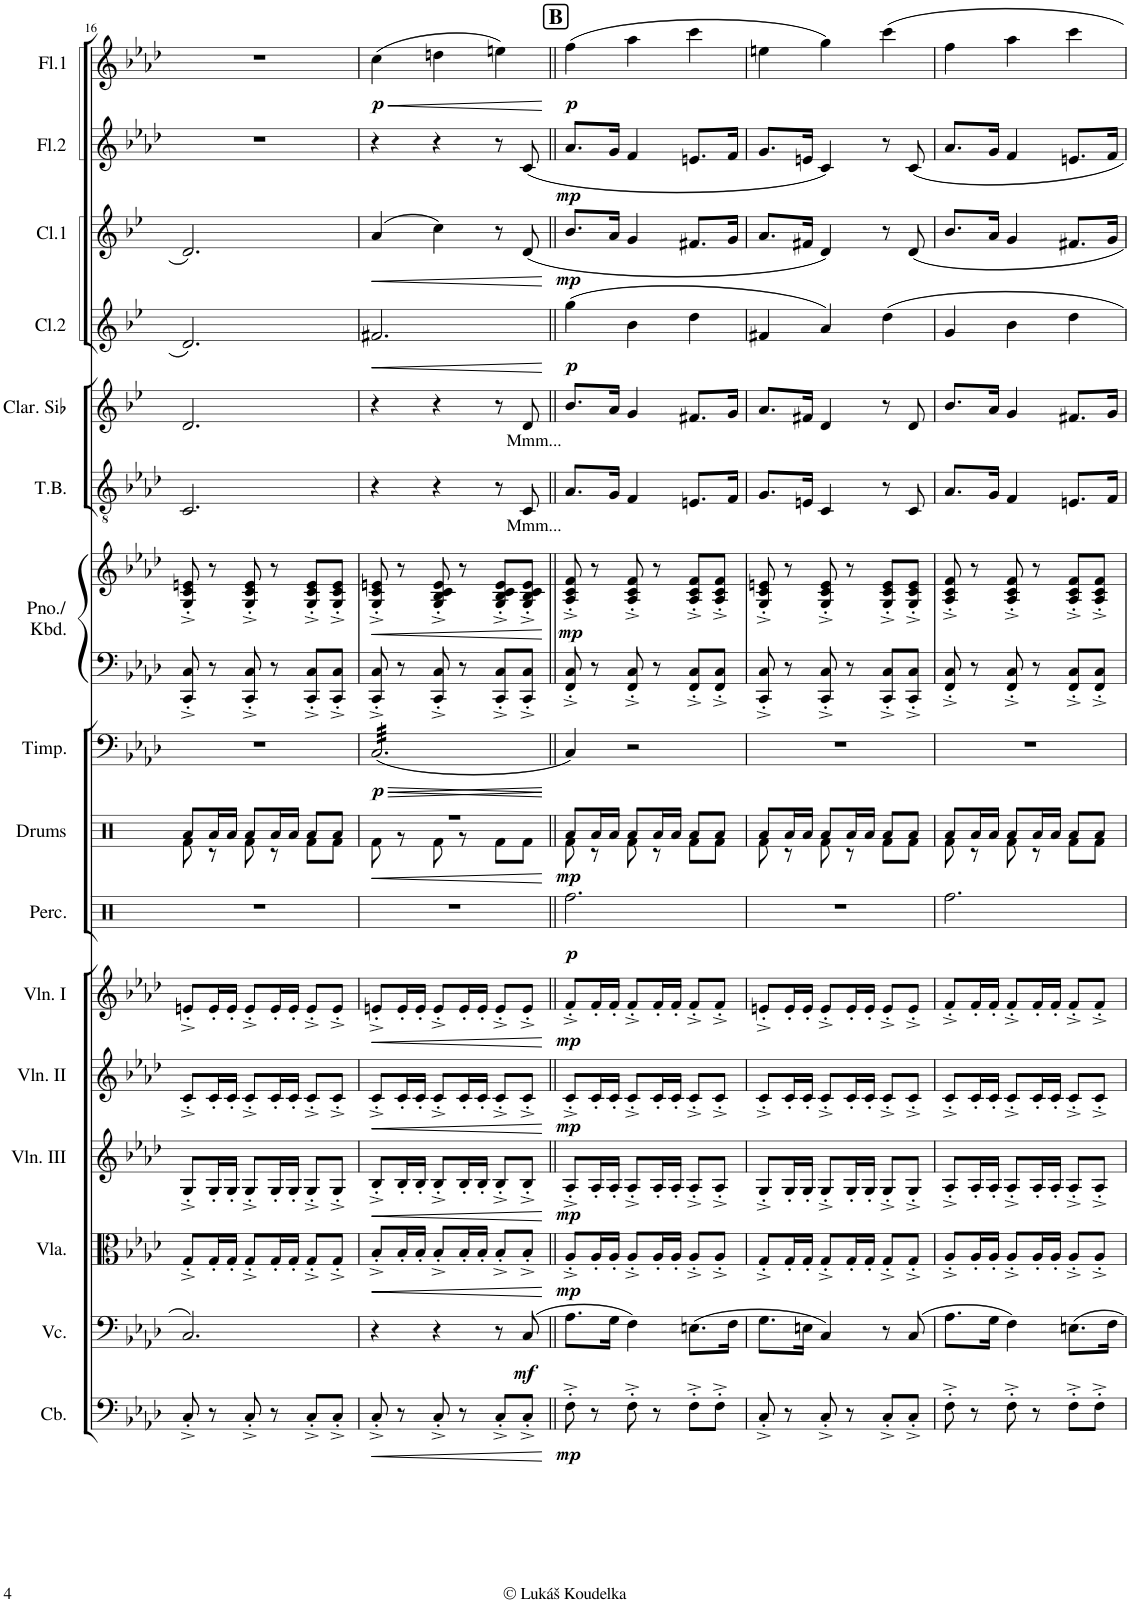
**kern	**dynam	**kern	**dynam	**kern	**dynam	**kern	**dynam	**kern	**dynam	**kern	**dynam	**kern	**dynam	**kern	**dynam	**kern	**dynam	**kern	**kern	**dynam	**kern	**text	**kern	**text	**kern	**dynam	**kern	**dynam	**kern	**dynam	**kern	**dynam
*part16	*part16	*part15	*part15	*part14	*part14	*part13	*part13	*part12	*part12	*part11	*part11	*part10	*part10	*part9	*part9	*part8	*part8	*part7	*part7	*part7	*part6	*part6	*part5	*part5	*part4	*part4	*part3	*part3	*part2	*part2	*part1	*part1
*staff17	*staff17	*staff16	*staff16	*staff15	*staff15	*staff14	*staff14	*staff13	*staff13	*staff12	*staff12	*staff11	*staff11	*staff10	*staff10	*staff9	*staff9	*staff8	*staff7	*staff7/8	*staff6	*staff6	*staff5	*staff5	*staff4	*staff4	*staff3	*staff3	*staff2	*staff2	*staff1	*staff1
*I"Contrabass (Bass Guitar)	*	*I"Violoncello	*	*I"Viola	*	*I"Violin III (optional - replace Viola)	*	*I"Violin II	*	*I"Violin I	*	*I"Percussion (Tam-Tam, Glock., Cl.Cymb)	*	*I"Drums	*	*I"Timpani	*	*I"Piano/ Keyboard (optional)	*	*	*I"Tenor Bass	*	*I"Clarinette en Sib	*	*I"2nd Clarinet in Bb	*	*I"1st Clarinet in Bb	*	*I"2nd Flute	*	*I"1st Flute	*
*I'Cb.	*	*I'Vc.	*	*I'Vla.	*	*I'Vln. III	*	*I'Vln. II	*	*I'Vln. I	*	*I'Perc.	*	*I'Drums	*	*I'Timp.	*	*I'Pno./ Kbd.	*	*	*I'T.B.	*	*I'Clar. Sib	*	*I'Cl.2	*	*I'Cl.1	*	*I'Fl.2	*	*I'Fl.1	*
!!LO:PB:g=z
*clefF4	*	*clefF4	*	*clefC3	*	*clefG2	*	*clefG2	*	*clefG2	*	*clefX	*	*clefX	*	*clefF4	*	*clefF4	*clefG2	*	*clefGv2	*	*clefG2	*	*clefG2	*	*clefG2	*	*clefG2	*	*clefG2	*
*Trd7c12	*	*	*	*	*	*	*	*	*	*	*	*	*	*	*	*	*	*	*	*	*	*	*Trd1c2	*	*Trd1c2	*	*Trd1c2	*	*	*	*	*
*k[b-e-a-d-]	*	*k[b-e-a-d-]	*	*k[b-e-a-d-]	*	*k[b-e-a-d-]	*	*k[b-e-a-d-]	*	*k[b-e-a-d-]	*	*k[]	*	*k[]	*	*k[b-e-a-d-]	*	*k[b-e-a-d-]	*k[b-e-a-d-]	*	*k[b-e-a-d-]	*	*k[b-e-]	*	*k[b-e-]	*	*k[b-e-]	*	*k[b-e-a-d-]	*	*k[b-e-a-d-]	*
*M3/4	*	*M3/4	*	*M3/4	*	*M3/4	*	*M3/4	*	*M3/4	*	*M3/4	*	*M3/4	*	*M3/4	*	*M3/4	*M3/4	*	*M3/4	*	*M3/4	*	*M3/4	*	*M3/4	*	*M3/4	*	*M3/4	*
=16	=16	=16	=16	=16	=16	=16	=16	=16	=16	=16	=16	=16	=16	=16	=16	=16	=16	=16	=16	=16	=16	=16	=16	=16	=16	=16	=16	=16	=16	=16	=16	=16
*	*	*	*	*	*	*	*	*	*	*	*	*	*	*^	*	*	*	*	*	*	*	*	*	*	*	*	*	*	*	*	*	*
8C'^/	.	2.C/	.	8G'^/L	.	8G'^/L	.	8c'^/L	.	8en'^/L	.	2.r	.	8Ra/L	8Rf\	.	2.r	.	8CC/'^ 8C/'^	8G/'^ 8c/'^ 8en/'^	.	2.C/	.	2.d/	.	2.d/	.	2.d/	.	2.r	.	2.r	.
8r	.	.	.	16G'/L	.	16G'/L	.	16c'/L	.	16e'/L	.	.	.	16Ra/L	8r	.	.	.	8r	8r	.	.	.	.	.	.	.	.	.	.	.	.	.
.	.	.	.	16G'/JJ	.	16G'/JJ	.	16c'/JJ	.	16e'/JJ	.	.	.	16Ra/JJ	.	.	.	.	.	.	.	.	.	.	.	.	.	.	.	.	.	.	.
8C'^/	.	.	.	8G'^/L	.	8G'^/L	.	8c'^/L	.	8e'^/L	.	.	.	8Ra/L	8Rf\	.	.	.	8CC/'^ 8C/'^	8G/'^ 8c/'^ 8e/'^	.	.	.	.	.	.	.	.	.	.	.	.	.
8r	.	.	.	16G'/L	.	16G'/L	.	16c'/L	.	16e'/L	.	.	.	16Ra/L	8r	.	.	.	8r	8r	.	.	.	.	.	.	.	.	.	.	.	.	.
.	.	.	.	16G'/JJ	.	16G'/JJ	.	16c'/JJ	.	16e'/JJ	.	.	.	16Ra/JJ	.	.	.	.	.	.	.	.	.	.	.	.	.	.	.	.	.	.	.
8C'^/L	.	.	.	8G'^/L	.	8G'^/L	.	8c'^/L	.	8e'^/L	.	.	.	8Ra/L	8Rf\L	.	.	.	8CC/'^ 8C/'^L	8G/'^ 8c/'^ 8e/'^L	.	.	.	.	.	.	.	.	.	.	.	.	.
8C'^/J	.	.	.	8G'^/J	.	8G'^/J	.	8c'^/J	.	8e'^/J	.	.	.	8Ra/J	8Rf\J	.	.	.	8CC/'^ 8C/'^J	8G/'^ 8c/'^ 8e/'^J	.	.	.	.	.	.	.	.	.	.	.	.	.
=17	=17	=17	=17	=17	=17	=17	=17	=17	=17	=17	=17	=17	=17	=17	=17	=17	=17	=17	=17	=17	=17	=17	=17	=17	=17	=17	=17	=17	=17	=17	=17	=17	=17
!	!LO:HP:b	!	!	!	!LO:HP:b	!	!LO:HP:b	!	!LO:HP:b	!	!LO:HP:b	!	!	!	!	!LO:HP:b	!	!LO:HP:b	!	!	!	!	!	!	!	!	!	!	!	!	!	!	!
!	!	!	!	!	!	!	!	!	!	!	!	!	!	!	!	!	!	!LO:HP:n=1:b	!	!	!LO:HP:b	!	!	!	!	!	!LO:HP:b	!	!LO:HP:b	!	!	!	!LO:HP:b
!	!	!	!	!	!	!	!	!	!	!	!	!	!	!	!	!	!	!LO:DY:n=1:b	!	!	!	!	!	!	!	!	!	!	!	!	!	!	!LO:DY:n=1:b
*	*	*	*	*	*	*	*	*	*	*	*	*	*	*	*	*	*tremolo	*	*	*	*	*	*	*	*	*	*	*	*	*	*	*	*
8C'^/	<	4r	.	8B-'^/L	<	8B-'^/L	<	8c'^/L	<	8en'^/L	<	2.r	.	2.r	8Rf\	<	(32C/LLL	< > p	8CC/'^ 8C/'^	8G/'^ 8c/'^ 8en/'^	<	4r	.	4r	.	2.f#X/	<	(4a/	<	4r	.	(4cc\	< p
.	.	.	.	.	.	.	.	.	.	.	.	.	.	.	.	.	(32C/	.	.	.	.	.	.	.	.	.	.	.	.	.	.	.	.
.	.	.	.	.	.	.	.	.	.	.	.	.	.	.	.	.	(32C/	.	.	.	.	.	.	.	.	.	.	.	.	.	.	.	.
.	.	.	.	.	.	.	.	.	.	.	.	.	.	.	.	.	(32C/	.	.	.	.	.	.	.	.	.	.	.	.	.	.	.	.
8r	.	.	.	16B-'/L	.	16B-'/L	.	16c'/L	.	16e'/L	.	.	.	.	8r	.	(32C/	.	8r	8r	.	.	.	.	.	.	.	.	.	.	.	.	.
.	.	.	.	.	.	.	.	.	.	.	.	.	.	.	.	.	(32C/	.	.	.	.	.	.	.	.	.	.	.	.	.	.	.	.
.	.	.	.	16B-'/JJ	.	16B-'/JJ	.	16c'/JJ	.	16e'/JJ	.	.	.	.	.	.	(32C/	.	.	.	.	.	.	.	.	.	.	.	.	.	.	.	.
.	.	.	.	.	.	.	.	.	.	.	.	.	.	.	.	.	(32C/	.	.	.	.	.	.	.	.	.	.	.	.	.	.	.	.
8C'^/	.	4r	.	8B-'^/L	.	8B-'^/L	.	8c'^/L	.	8e'^/L	.	.	.	.	8Rf\	.	(32C/	.	8CC/'^ 8C/'^	8G/'^ 8B-/'^ 8c/'^ 8e/'^	.	4r	.	4r	.	.	.	4cc\)	.	4r	.	4ddn\	.
.	.	.	.	.	.	.	.	.	.	.	.	.	.	.	.	.	(32C/	.	.	.	.	.	.	.	.	.	.	.	.	.	.	.	.
.	.	.	.	.	.	.	.	.	.	.	.	.	.	.	.	.	(32C/	.	.	.	.	.	.	.	.	.	.	.	.	.	.	.	.
.	.	.	.	.	.	.	.	.	.	.	.	.	.	.	.	.	(32C/	.	.	.	.	.	.	.	.	.	.	.	.	.	.	.	.
8r	.	.	.	16B-'/L	.	16B-'/L	.	16c'/L	.	16e'/L	.	.	.	.	8r	.	(32C/	.	8r	8r	.	.	.	.	.	.	.	.	.	.	.	.	.
.	.	.	.	.	.	.	.	.	.	.	.	.	.	.	.	.	(32C/	.	.	.	.	.	.	.	.	.	.	.	.	.	.	.	.
.	.	.	.	16B-'/JJ	.	16B-'/JJ	.	16c'/JJ	.	16e'/JJ	.	.	.	.	.	.	(32C/	.	.	.	.	.	.	.	.	.	.	.	.	.	.	.	.
.	.	.	.	.	.	.	.	.	.	.	.	.	.	.	.	.	(32C/	.	.	.	.	.	.	.	.	.	.	.	.	.	.	.	.
8C'^/L	.	8r	.	8B-'^/L	.	8B-'^/L	.	8c'^/L	.	8e'^/L	.	.	.	.	8Rf\L	.	(32C/	.	8CC/'^ 8C/'^L	8G/'^ 8B-/'^ 8c/'^ 8e/'^L	.	8r	.	8r	.	.	.	8r	.	8r	.	4een\)	.
.	.	.	.	.	.	.	.	.	.	.	.	.	.	.	.	.	(32C/	.	.	.	.	.	.	.	.	.	.	.	.	.	.	.	.
.	.	.	.	.	.	.	.	.	.	.	.	.	.	.	.	.	(32C/	.	.	.	.	.	.	.	.	.	.	.	.	.	.	.	.
.	.	.	.	.	.	.	.	.	.	.	.	.	.	.	.	.	(32C/	.	.	.	.	.	.	.	.	.	.	.	.	.	.	.	.
!	!	!	!LO:DY:b	!	!	!	!	!	!	!	!	!	!	!	!	!	!	!	!	!	!	!	!LO:LY:b	!	!LO:LY:b	!	!	!	!	!	!	!	!
8C'^/J	.	(8C/	mf	8B-'^/J	.	8B-'^/J	.	8c'^/J	.	8e'^/J	.	.	.	.	8Rf\J	.	(32C/	.	8CC/'^ 8C/'^J	8G/'^ 8B-/'^ 8c/'^ 8e/'^J	.	8C/	Mmm...	8d/	Mmm...	.	.	(8d/	.	(8c/	.	.	.
.	.	.	.	.	.	.	.	.	.	.	.	.	.	.	.	.	(32C/	.	.	.	.	.	.	.	.	.	.	.	.	.	.	.	.
.	.	.	.	.	.	.	.	.	.	.	.	.	.	.	.	.	(32C/	.	.	.	.	.	.	.	.	.	.	.	.	.	.	.	.
.	.	.	.	.	.	.	.	.	.	.	.	.	.	.	.	.	(32C/JJJ	.	.	.	.	.	.	.	.	.	.	.	.	.	.	.	.
*	*	*	*	*	*	*	*	*	*	*	*	*	*	*	*	*	*Xtremolo	*	*	*	*	*	*	*	*	*	*	*	*	*	*	*	*
*	*	*	*	*	*	*	*	*	*	*	*	*	*	*v	*v	*	*	*	*	*	*	*	*	*	*	*	*	*	*	*	*	*	*
.	[	.	.	.	[	.	[	.	[	.	[	.	.	.	[	.	[	.	.	[	.	.	.	.	.	[	.	[	.	.	.	[
!!LO:REH:place=s1:a:B:cj:fs=14:t=B
=18||	=18||	=18||	=18||	=18||	=18||	=18||	=18||	=18||	=18||	=18||	=18||	=18||	=18||	=18||	=18||	=18||	=18||	=18||	=18||	=18||	=18||	=18||	=18||	=18||	=18||	=18||	=18||	=18||	=18||	=18||	=18||	=18||
*	*	*	*	*	*	*	*	*	*	*	*	*	*	*^	*	*	*	*	*	*	*	*	*	*	*	*	*	*	*	*	*	*
!	!LO:DY:b	!	!	!	!LO:DY:b	!	!LO:DY:b	!	!LO:DY:b	!	!LO:DY:b	!	!LO:DY:b	!	!	!LO:DY:b	!	!	!	!	!LO:DY:b	!	!	!	!	!	!LO:DY:b	!	!LO:DY:b	!	!LO:DY:b	!	!LO:DY:b
8F'^\	mp	8.A-\L	.	8A-'^/L	mp	8A-'^/L	mp	8c'^/L	mp	8f'^/L	mp	2.Rff\	p	8Ra/L	8Rf\	mp	4C/)	.	8FF/'^ 8C/'^	8A-/'^ 8c/'^ 8f/'^	mp	8.A-/L	.	8.b-/L	.	(4gg\	p	8.b-/L	mp	8.a-/L	mp	(4ff\	p
8r	.	.	.	16A-'/L	.	16A-'/L	.	16c'/L	.	16f'/L	.	.	.	16Ra/L	8r	.	.	.	8r	8r	.	.	.	.	.	.	.	.	.	.	.	.	.
.	.	16G\Jk	.	16A-'/JJ	.	16A-'/JJ	.	16c'/JJ	.	16f'/JJ	.	.	.	16Ra/JJ	.	.	.	.	.	.	.	16G/Jk	.	16a/Jk	.	.	.	16a/Jk	.	16g/Jk	.	.	.
8F'^\	.	4F\)	.	8A-'^/L	.	8A-'^/L	.	8c'^/L	.	8f'^/L	.	.	.	8Ra/L	8Rf\	.	2r	]	8FF/'^ 8C/'^	8A-/'^ 8c/'^ 8f/'^	.	4F/	.	4g/	.	4b-\	.	4g/	.	4f/	.	4aa-\	.
8r	.	.	.	16A-'/L	.	16A-'/L	.	16c'/L	.	16f'/L	.	.	.	16Ra/L	8r	.	.	.	8r	8r	.	.	.	.	.	.	.	.	.	.	.	.	.
.	.	.	.	16A-'/JJ	.	16A-'/JJ	.	16c'/JJ	.	16f'/JJ	.	.	.	16Ra/JJ	.	.	.	.	.	.	.	.	.	.	.	.	.	.	.	.	.	.	.
8F'^\L	.	(8.En\L	.	8A-'^/L	.	8A-'^/L	.	8c'^/L	.	8f'^/L	.	.	.	8Ra/L	8Rf\L	.	.	.	8FF/'^ 8C/'^L	8A-/'^ 8c/'^ 8f/'^L	.	8.En/L	.	8.f#X/L	.	4dd\	.	8.f#X/L	.	8.en/L	.	4ccc\	.
8F'^\J	.	.	.	8A-'^/J	.	8A-'^/J	.	8c'^/J	.	8f'^/J	.	.	.	8Ra/J	8Rf\J	.	.	.	8FF/'^ 8C/'^J	8A-/'^ 8c/'^ 8f/'^J	.	.	.	.	.	.	.	.	.	.	.	.	.
.	.	16F\Jk	.	.	.	.	.	.	.	.	.	.	.	.	.	.	.	.	.	.	.	16F/Jk	.	16g/Jk	.	.	.	16g/Jk	.	16f/Jk	.	.	.
=19	=19	=19	=19	=19	=19	=19	=19	=19	=19	=19	=19	=19	=19	=19	=19	=19	=19	=19	=19	=19	=19	=19	=19	=19	=19	=19	=19	=19	=19	=19	=19	=19	=19
8C'^/	.	8.G\L	.	8G'^/L	.	8G'^/L	.	8c'^/L	.	8en'^/L	.	2.r	.	8Ra/L	8Rf\	.	2.r	.	8CC/'^ 8C/'^	8G/'^ 8c/'^ 8en/'^	.	8.G/L	.	8.a/L	.	4f#X/	.	8.a/L	.	8.g/L	.	4een\	.
8r	.	.	.	16G'/L	.	16G'/L	.	16c'/L	.	16e'/L	.	.	.	16Ra/L	8r	.	.	.	8r	8r	.	.	.	.	.	.	.	.	.	.	.	.	.
.	.	16En\Jk	.	16G'/JJ	.	16G'/JJ	.	16c'/JJ	.	16e'/JJ	.	.	.	16Ra/JJ	.	.	.	.	.	.	.	16En/Jk	.	16f#X/Jk	.	.	.	16f#X/Jk	.	16en/Jk	.	.	.
8C'^/	.	4C/)	.	8G'^/L	.	8G'^/L	.	8c'^/L	.	8e'^/L	.	.	.	8Ra/L	8Rf\	.	.	.	8CC/'^ 8C/'^	8G/'^ 8c/'^ 8e/'^	.	4C/	.	4d/	.	4a/)	.	4d/)	.	4c/)	.	4gg\)	.
8r	.	.	.	16G'/L	.	16G'/L	.	16c'/L	.	16e'/L	.	.	.	16Ra/L	8r	.	.	.	8r	8r	.	.	.	.	.	.	.	.	.	.	.	.	.
.	.	.	.	16G'/JJ	.	16G'/JJ	.	16c'/JJ	.	16e'/JJ	.	.	.	16Ra/JJ	.	.	.	.	.	.	.	.	.	.	.	.	.	.	.	.	.	.	.
8C'^/L	.	8r	.	8G'^/L	.	8G'^/L	.	8c'^/L	.	8e'^/L	.	.	.	8Ra/L	8Rf\L	.	.	.	8CC/'^ 8C/'^L	8G/'^ 8c/'^ 8e/'^L	.	8r	.	8r	.	4dd\	.	8r	.	8r	.	4ccc\	.
8C'^/J	.	(8C/	.	8G'^/J	.	8G'^/J	.	8c'^/J	.	8e'^/J	.	.	.	8Ra/J	8Rf\J	.	.	.	8CC/'^ 8C/'^J	8G/'^ 8c/'^ 8e/'^J	.	8C/	.	8d/	.	.	.	8d/	.	8c/	.	.	.
=20	=20	=20	=20	=20	=20	=20	=20	=20	=20	=20	=20	=20	=20	=20	=20	=20	=20	=20	=20	=20	=20	=20	=20	=20	=20	=20	=20	=20	=20	=20	=20	=20	=20
8F'^\	.	8.A-\L	.	8A-'^/L	.	8A-'^/L	.	8c'^/L	.	8f'^/L	.	2.Rff\	.	8Ra/L	8Rf\	.	2.r	.	8FF/'^ 8C/'^	8A-/'^ 8c/'^ 8f/'^	.	8.A-/L	.	8.b-/L	.	4g/	.	8.b-/L	.	8.a-/L	.	4ff\	.
8r	.	.	.	16A-'/L	.	16A-'/L	.	16c'/L	.	16f'/L	.	.	.	16Ra/L	8r	.	.	.	8r	8r	.	.	.	.	.	.	.	.	.	.	.	.	.
.	.	16G\Jk	.	16A-'/JJ	.	16A-'/JJ	.	16c'/JJ	.	16f'/JJ	.	.	.	16Ra/JJ	.	.	.	.	.	.	.	16G/Jk	.	16a/Jk	.	.	.	16a/Jk	.	16g/Jk	.	.	.
8F'^\	.	4F\)	.	8A-'^/L	.	8A-'^/L	.	8c'^/L	.	8f'^/L	.	.	.	8Ra/L	8Rf\	.	.	.	8FF/'^ 8C/'^	8A-/'^ 8c/'^ 8f/'^	.	4F/	.	4g/	.	4b-\	.	4g/	.	4f/	.	4aa-\	.
8r	.	.	.	16A-'/L	.	16A-'/L	.	16c'/L	.	16f'/L	.	.	.	16Ra/L	8r	.	.	.	8r	8r	.	.	.	.	.	.	.	.	.	.	.	.	.
.	.	.	.	16A-'/JJ	.	16A-'/JJ	.	16c'/JJ	.	16f'/JJ	.	.	.	16Ra/JJ	.	.	.	.	.	.	.	.	.	.	.	.	.	.	.	.	.	.	.
8F'^\L	.	8.En\L	.	8A-'^/L	.	8A-'^/L	.	8c'^/L	.	8f'^/L	.	.	.	8Ra/L	8Rf\L	.	.	.	8FF/'^ 8C/'^L	8A-/'^ 8c/'^ 8f/'^L	.	8.En/L	.	8.f#X/L	.	4dd\	.	8.f#X/L	.	8.en/L	.	4ccc\	.
8F'^\J	.	.	.	8A-'^/J	.	8A-'^/J	.	8c'^/J	.	8f'^/J	.	.	.	8Ra/J	8Rf\J	.	.	.	8FF/'^ 8C/'^J	8A-/'^ 8c/'^ 8f/'^J	.	.	.	.	.	.	.	.	.	.	.	.	.
.	.	16F\Jk	.	.	.	.	.	.	.	.	.	.	.	.	.	.	.	.	.	.	.	16F/Jk	.	16g/Jk	.	.	.	16g/Jk	.	16f/Jk	.	.	.
*	*	*	*	*	*	*	*	*	*	*	*	*	*	*v	*v	*	*	*	*	*	*	*	*	*	*	*	*	*	*	*	*	*	*
=	=	=	=	=	=	=	=	=	=	=	=	=	=	=	=	=	=	=	=	=	=	=	=	=	=	=	=	=	=	=	=	=
*-	*-	*-	*-	*-	*-	*-	*-	*-	*-	*-	*-	*-	*-	*-	*-	*-	*-	*-	*-	*-	*-	*-	*-	*-	*-	*-	*-	*-	*-	*-	*-	*-
